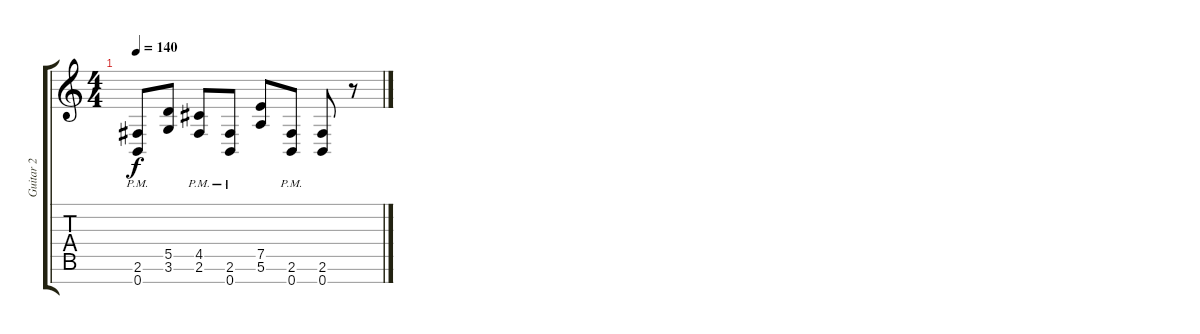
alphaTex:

\track ("Guitar 2" "Guitar 2") {instrument distortionguitar}
\staff {score tabs}
\tuning (E4 B3 G3 D3 A2 E2 B1) {hide}
\ts (4 4)
\tempo 140
\clef g2
\ks c
(2.6{pm} 0.7{pm}).8{dy f} (5.5 3.6).8 (4.5 2.6{pm}).8 (2.6{pm} 0.7{pm}).8 (7.5 5.6).8 (2.6{pm} 0.7{pm}).8 (2.6 0.7).8 r.8
